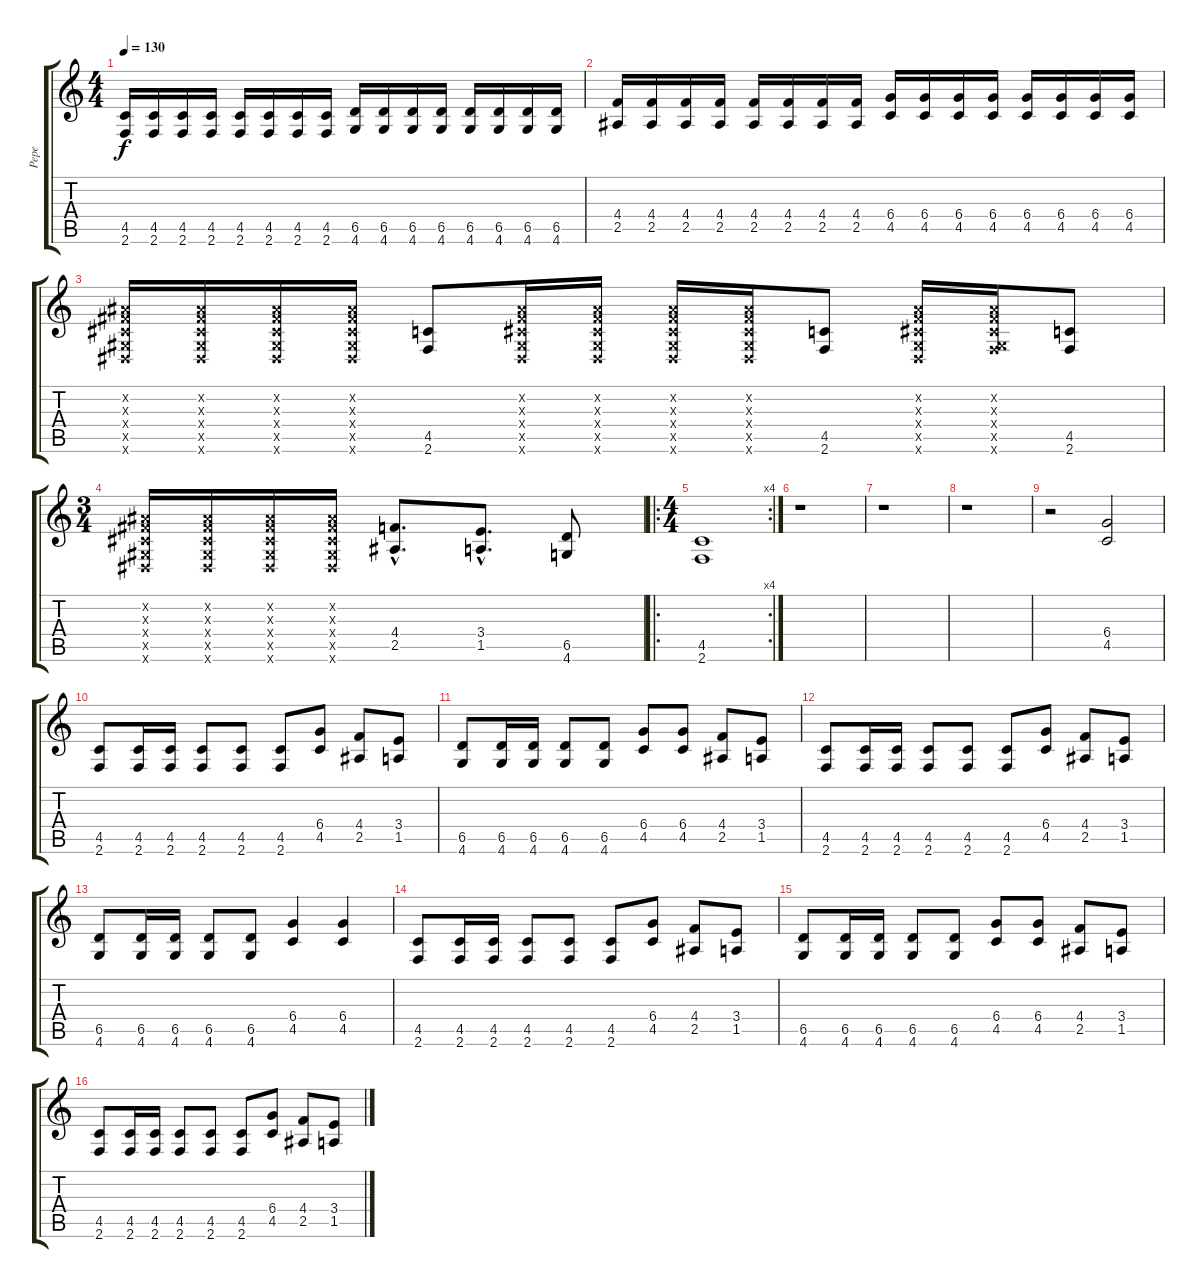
\track ("Pepe" "Pepe") {instrument distortionguitar}
\staff {score tabs}
\tuning (Eb4 Bb3 Gb3 Db3 Ab2 Eb2) {hide}
\ts (4 4)
\tempo 130
\clef g2
\ks c
(4.5 2.6).16{dy f} (4.5 2.6).16 (4.5 2.6).16 (4.5 2.6).16 (4.5 2.6).16 (4.5 2.6).16 (4.5 2.6).16 (4.5 2.6).16 (6.5 4.6).16 (6.5 4.6).16 (6.5 4.6).16 (6.5 4.6).16 (6.5 4.6).16 (6.5 4.6).16 (6.5 4.6).16 (6.5 4.6).16 |
(4.4 2.5).16 (4.4 2.5).16 (4.4 2.5).16 (4.4 2.5).16 (4.4 2.5).16 (4.4 2.5).16 (4.4 2.5).16 (4.4 2.5).16 (6.4 4.5).16 (6.4 4.5).16 (6.4 4.5).16 (6.4 4.5).16 (6.4 4.5).16 (6.4 4.5).16 (6.4 4.5).16 (6.4 4.5).16 |
(0.2{x} 0.3{x} 0.4{x} 0.5{x} 0.6{x}).16 (0.2{x} 0.3{x} 0.4{x} 0.5{x} 0.6{x}).16 (0.2{x} 0.3{x} 0.4{x} 0.5{x} 0.6{x}).16 (0.2{x} 0.3{x} 0.4{x} 0.5{x} 0.6{x}).16 (4.5 2.6).8 (0.2{x} 0.3{x} 0.4{x} 0.5{x} 0.6{x}).16 (0.2{x} 0.3{x} 0.4{x} 0.5{x} 0.6{x}).16 (0.2{x} 0.3{x} 0.4{x} 0.5{x} 0.6{x}).16 (0.2{x} 0.3{x} 0.4{x} 0.5{x} 0.6{x}).16 (4.5 2.6).8 (0.2{x} 0.3{x} 0.4{x} 0.5{x} 0.6{x}).16 (0.2{x} 0.3{x} 0.4{x} 0.5{x} 2.6{x}).16 (4.5 2.6).8 |
\ts (3 4)
(0.2{x} 0.3{x} 0.4{x} 0.5{x} 0.6{x}).16 (0.2{x} 0.3{x} 0.4{x} 0.5{x} 0.6{x}).16 (0.2{x} 0.3{x} 0.4{x} 0.5{x} 0.6{x}).16 (0.2{x} 0.3{x} 0.4{x} 0.5{x} 0.6{x}).16 (4.4{hac} 2.5{hac}).8{d} (3.4{hac} 1.5{hac}).8{d} (6.5 4.6).8 |
\ro
\rc 4
\ts (4 4)
(4.5 2.6).1{volume 3} |
r.1 |
r.1 |
r.1 |
r.2 (6.4 4.5).2{volume 10} |
(4.5 2.6).8 (4.5 2.6).16 (4.5 2.6).16 (4.5 2.6).8 (4.5 2.6).8 (4.5 2.6).8 (6.4 4.5).8 (4.4 2.5).8 (3.4 1.5).8 |
(6.5 4.6).8 (6.5 4.6).16 (6.5 4.6).16 (6.5 4.6).8 (6.5 4.6).8 (6.4 4.5).8 (6.4 4.5).8 (4.4 2.5).8 (3.4 1.5).8 |
(4.5 2.6).8 (4.5 2.6).16 (4.5 2.6).16 (4.5 2.6).8 (4.5 2.6).8 (4.5 2.6).8 (6.4 4.5).8 (4.4 2.5).8 (3.4 1.5).8 |
(6.5 4.6).8 (6.5 4.6).16 (6.5 4.6).16 (6.5 4.6).8 (6.5 4.6).8 (6.4 4.5).4 (6.4 4.5).4 |
(4.5 2.6).8 (4.5 2.6).16 (4.5 2.6).16 (4.5 2.6).8 (4.5 2.6).8 (4.5 2.6).8 (6.4 4.5).8 (4.4 2.5).8 (3.4 1.5).8 |
(6.5 4.6).8 (6.5 4.6).16 (6.5 4.6).16 (6.5 4.6).8 (6.5 4.6).8 (6.4 4.5).8 (6.4 4.5).8 (4.4 2.5).8 (3.4 1.5).8 |
(4.5 2.6).8 (4.5 2.6).16 (4.5 2.6).16 (4.5 2.6).8 (4.5 2.6).8 (4.5 2.6).8 (6.4 4.5).8 (4.4 2.5).8 (3.4 1.5).8
